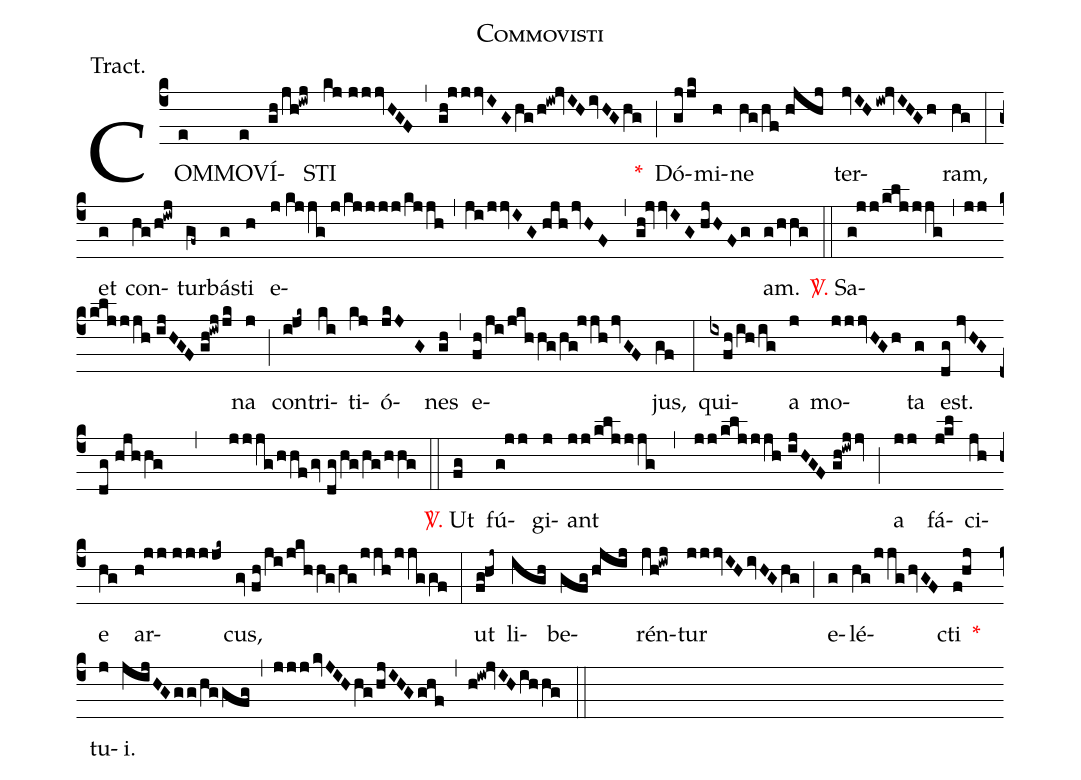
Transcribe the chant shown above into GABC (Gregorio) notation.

name:Commovisti;
annotation:Tract.;
mode:VIII.;
office-part:Tract;
%%
(c4) COM(e)MO(e)VÍ(gh/jh!iwj)STI(kj//jjjvHGF) (,) (gh!jjjvIGhg/h!iw!jvIHivHGhg) <v>\red{*}</v>(;) Dó(gjjk)mi(h)ne(hg/hf//hjhj) ter(jvIHiw!jvIHGh)ram,(hg) (:) et(g) con(hg/h!iwj)tur(gf~)bá(g)sti(h) e(j//kjjg//j/kjjjj/kjjh,ji/jjvIG//hjhjvHF//,/gh!jvvIG//hjHFg)am.(g/hhg) (::) <v>\red{\Vbar.}</v> Sa(g!jj/kljjjg,jj/kljjjh//ijHGF//gh!iwjjk)na(j) (;) con(i!jk~)tri(ki)ti(kj)ó(jkJG)nes(gh) (,) e(fh/ji/jkhhg/hg!jjhjvGF)jus,(gf) (:) qui(ixfh/ih/ig)a(j) mo(jjjvHGh)ta(g) est.(dg//jvHG//dg//hjhhg , jjjg/hhfgv//dg/hg/hg/hhg) (::) <v>\red{\Vbar.}</v> Ut(fg) fú(g!jj)gi(j)ant(jj/kljjjg/,/jj/kljjjh//ijHGF//gh!iwjjv) (;) a(jj) fá(j!kl)ci(jh)e(hg) ar(h!jj//jjjjk~)cus,(gv//fh/ji/jkhhg/hg/jjh/jjggf) (:) ut(fg!hj~) li(igh)be(gfg/hjij)rén(jh!iwj)tur(jjjvIHivHGhg) (;) e(g)lé(hg/jjghvGF)cti(f!hj) <v>\red{*}</v>() tu(j)i.(jijHGgg/hggfg) (,) (jjjkvJIHhg/hjIHGghf) (,) (h!iw!jvIHihhg) (::)
